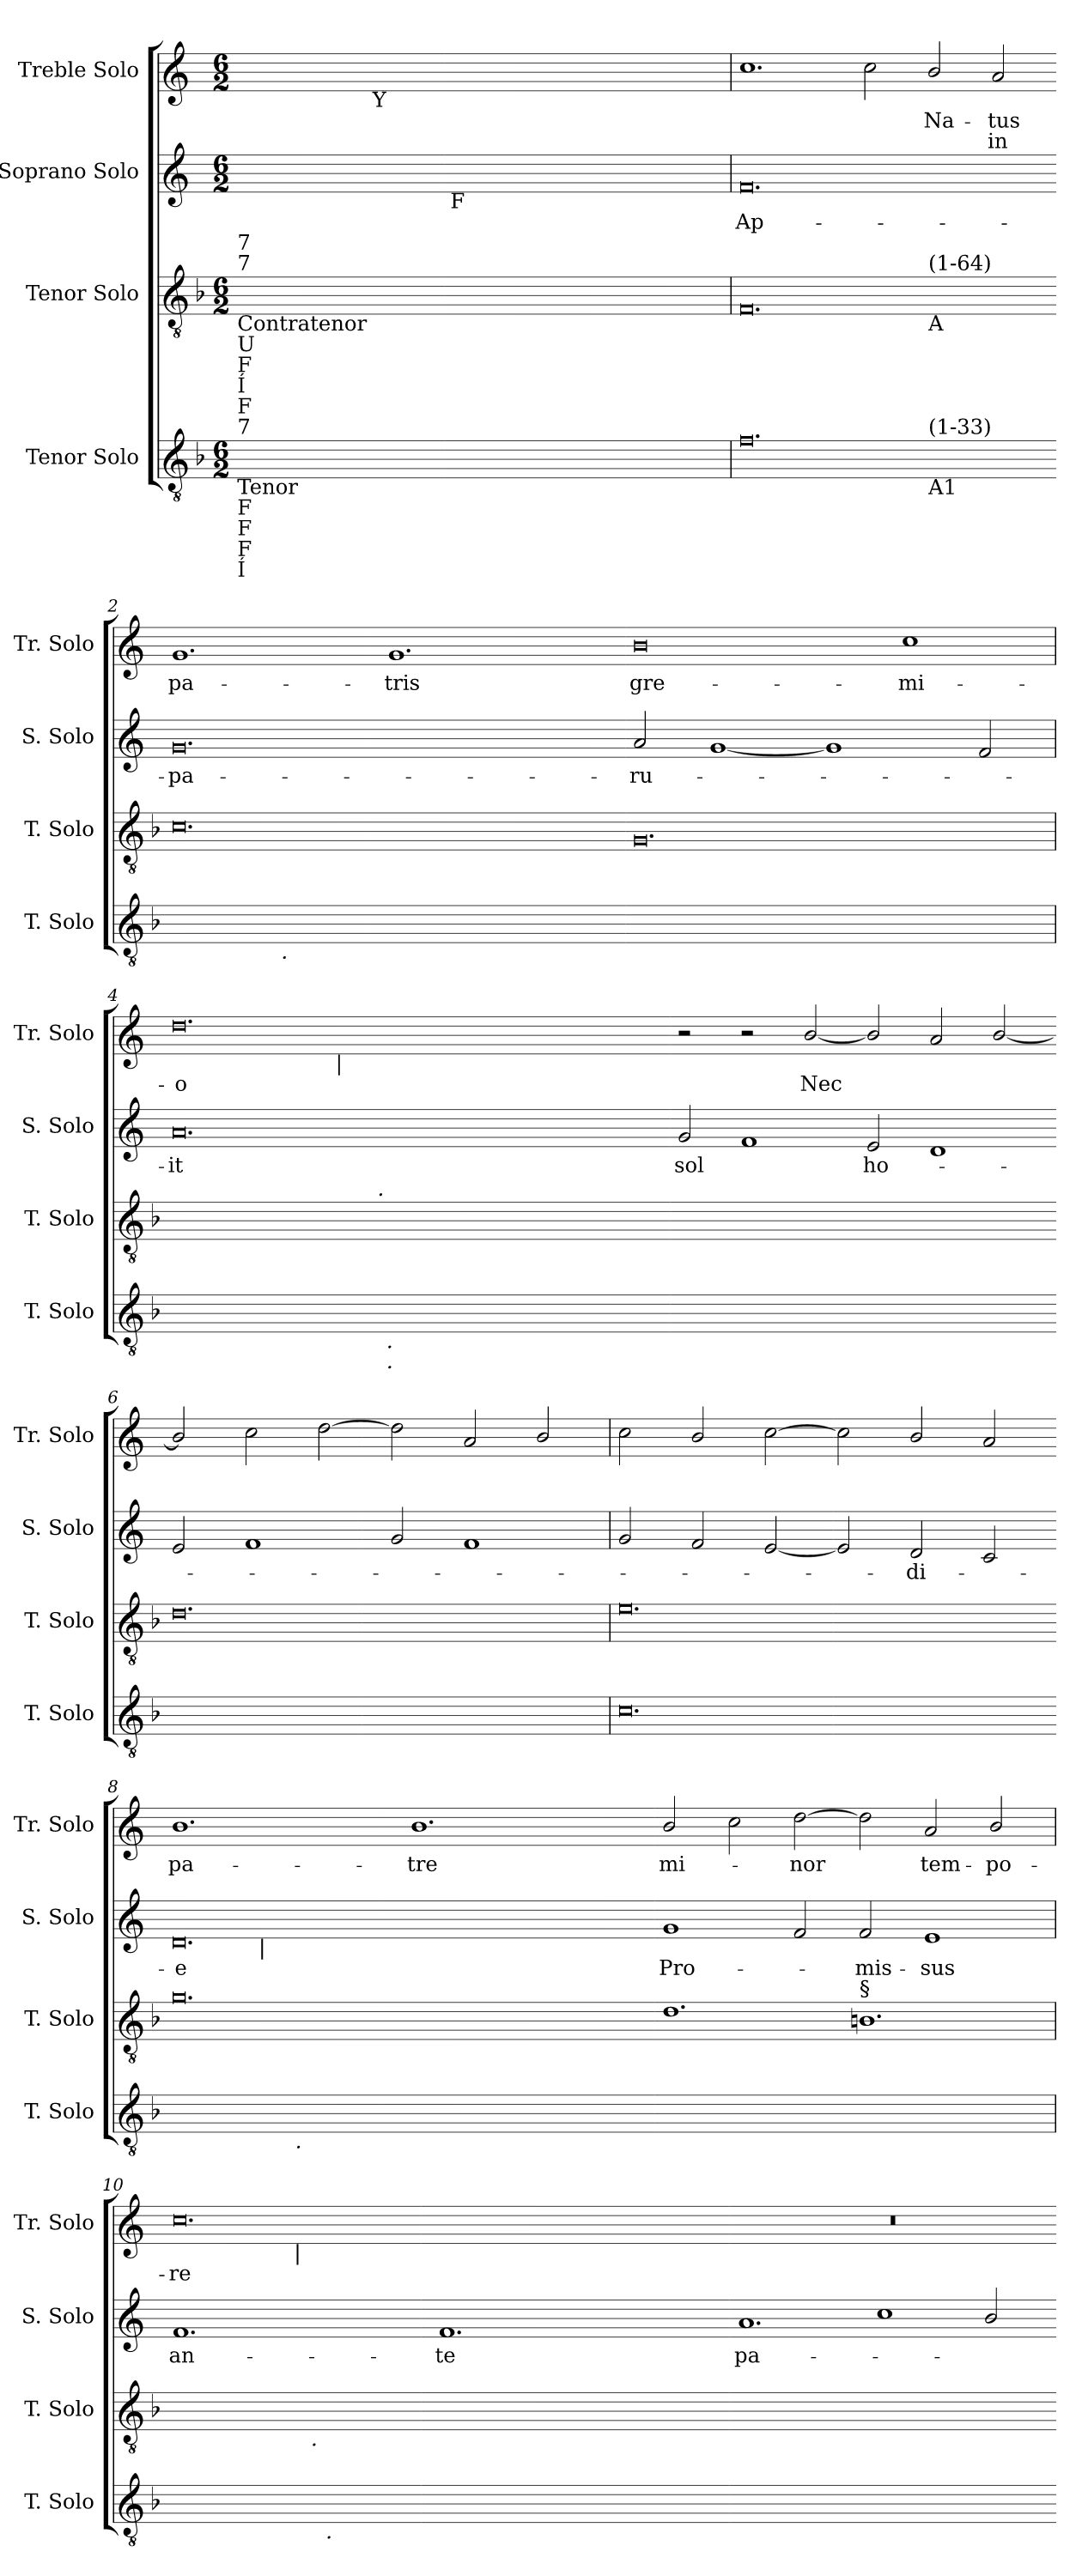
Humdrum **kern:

**kern	**kern	**kern	**text	**kern	**text	**text
*part4	*part3	*part2	*part2	*part1	*part1	*part1
*staff4	*staff3	*staff2	*staff2	*staff1	*staff1	*staff1
*I"Tenor Solo	*I"Tenor Solo	*I"Soprano Solo	*	*I"Treble Solo	*	*
*I'T. Solo	*I'T. Solo	*I'S. Solo	*	*I'Tr. Solo	*	*
!!LO:PB:g=z
*clefGv2	*clefGv2	*clefG2	*	*clefG2	*	*
*ITrd7c12	*ITrd7c12	*	*	*	*	*
*k[b-]	*k[b-]	*k[]	*	*k[]	*	*
*F:	*F:	*C:	*	*C:	*	*
*M6/2	*M6/2	*M6/2	*	*M6/2	*	*
=1	=1	=1	=1	=1	=1	=1
!	!	!	!	!LO:TX:b:t=F	!	!
!	!	!	!	!LO:TX:b:t=Y	!	!
!	!	!	!	!LO:TX:b:t=Y	!	!
!	!	!LO:TX:b:t=F	!	!	!	!
!	!	!LO:TX:b:t=F	!	!	!	!
!	!	!LO:TX:b:t=b	!	!	!	!
!	!	!LO:TX:b:t=Y	!	!	!	!
!	!LO:TX:b:t=Contratenor	!	!	!	!	!
!	!LO:TX:b:t=U	!	!	!	!	!
!	!LO:TX:a:t=7	!	!	!	!	!
!	!LO:TX:a:t=7	!	!	!	!	!
!	!LO:TX:b:t=F	!	!	!	!	!
!	!LO:TX:b:t=Í	!	!	!	!	!
!LO:TX:b:t=Tenor	!	!	!	!	!	!
!LO:TX:b:t=F	!	!	!	!	!	!
!LO:TX:a:t=7	!	!	!	!	!	!
!LO:TX:a:t=F	!	!	!	!	!	!
!LO:TX:b:t=F	!	!	!	!	!	!
!LO:TX:b:t=F	!	!	!	!	!	!
!LO:TX:b:t=Í	!	!	!	!	!	!
!LO:N:vis=1	!LO:N:vis=1	!LO:N:vis=1	!	!LO:N:vis=1	!	!
*	*	*^	*	*^	*	*
0.ryy	0.ryy	0.ryy	1ryy	.	0.ryy	2ryy	.	.
.	.	.	.	.	.	4ryy	.	.
.	.	.	.	.	.	16ryy	.	.
.	.	.	.	.	.	64..ryy	.	.
!	!	!	!	!	!	!LO:TX:b:t=Y	!	!
.	.	.	.	.	.	1ryy	.	.
.	.	.	8ryy	.	.	.	.	.
.	.	.	32ryy	.	.	.	.	.
.	.	.	128ryy	.	.	.	.	.
.	.	.	512ryy	.	.	.	.	.
!	!	!	!LO:TX:b:t=F	!	!	!	!	!
.	.	.	1ryy	.	.	.	.	.
.	.	.	.	.	.	1ryy	.	.
.	.	.	2ryy	.	.	.	.	.
.	.	.	4ryy	.	.	.	.	.
.	.	.	.	.	.	8ryy	.	.
.	.	.	16ryy	.	.	.	.	.
.	.	.	.	.	.	32ryy	.	.
.	.	.	64ryy	.	.	.	.	.
.	.	.	256.ryy	.	.	.	.	.
.	.	.	.	.	.	256ryy	.	.
*	*	*v	*v	*	*	*	*	*
*	*	*	*	*v	*v	*	*
=1	=1	=1	=1	=1	=1	=1
*	*	*^	*	*^	*	*
!	!	!	!	!	!LO:TX:b:t=[ ]	!	!	!
!	!	!	!	!	!LO:TX:b:t=Ë	!	!	!
!	!	!LO:TX:b:t=[ ]	!	!	!	!	!	!
!	!	!LO:TX:b:t=Ë	!	!	!	!	!	!
!	!LO:TX:b:t=[ ]	!	!	!	!	!	!	!
!	!LO:TX:b:t=Ë	!	!	!	!	!	!	!
!LO:TX:b:t=[ ]	!	!	!	!	!	!	!	!
!LO:TX:b:t=Ë	!	!	!	!	!	!	!	!
!	!	!	!	!LO:LY:b:color=#000000	!	!	!	!
*	*	*v	*v	*	*	*	*	*
*^	*^	*	*	*v	*v	*	*
0.Fi	0ryy	0.FFi	0ryy	0.fi	Ap-	1.cci	.	.
.	.	.	.	.	.	2cci\	.	.
!	!	!	!LO:TX:b:t=A	!	!	!	!	!
!	!	!	!LO:TX:t=(1-64)	!	!	!	!	!
!	!LO:TX:b:t=A1	!	!	!	!	!	!	!
!	!LO:TX:t=(1-33)	!	!	!	!	!	!	!
!	!	!	!	!	!	!	!LO:LY:b:color=#000000	!
.	1ryy	.	1ryy	.	.	2bi/	Na-	.
!	!	!	!	!	!	!	!LO:LY:b:color=#000000	!LO:LY:b:color=#000000
.	.	.	.	.	.	2ai/	-tus	in
*	*	*v	*v	*	*	*	*	*
=2-	=2-	=2-	=2-	=2-	=2-	=2-	=2-
*	*	*^	*	*	*	*	*
!	!	!	!	!	!LO:LY:b:color=#000000	!	!	!
*	*	*v	*v	*	*	*	*	*
*	*	*^	*	*	*	*	*
!	!	!	!	!	!	!	!LO:LY:b:color=#000000	!
*	*	*v	*v	*	*	*	*	*
[>0.Eiyy	2ryy	0.Ci	0.gi	-pa-	1.gi	pa-	.
.	16...ryy	.	.	.	.	.	.
!	!LO:TX:b:i:t=.	!	!	!	!	!	!
.	1ryy	.	.	.	.	.	.
!	!	!	!	!	!	!LO:LY:b:color=#000000	!
.	.	.	.	.	1.gi	-tris	.
.	1ryy	.	.	.	.	.	.
.	4ryy	.	.	.	.	.	.
.	8ryy	.	.	.	.	.	.
.	128ryy	.	.	.	.	.	.
*v	*v	*	*	*	*	*	*
=3-	=3-	=3-	=3-	=3-	=3-	=3-
*^	*	*	*	*	*	*
!	!	!	!	!LO:LY:b:color=#000000	!	!	!
*v	*v	*	*	*	*	*	*
*^	*	*	*	*	*	*
!	!	!	!	!	!	!LO:LY:b:color=#000000	!
*v	*v	*	*	*	*	*	*
0.Eiyy]	0.GGi	2ai/	-ru-	0bi	gre-	.
.	.	[<1gi	.	.	.	.
.	.	1gi]	.	.	.	.
!	!	!	!	!	!LO:LY:b:color=#000000	!
.	.	.	.	1cci	-mi-	.
.	.	2fi/	.	.	.	.
=4	=4	=4	=4	=4	=4	=4
!	!	!	!LO:LY:b:color=#000000	!	!	!
!	!	!	!	!	!LO:LY:b:color=#000000	!
*^	*^	*	*	*^	*	*
[>0.Diyy	1ryy	[>0.Fiyy	1ryy	0.ai	-it	0.ddi	2ryy	-o	.
.	.	.	.	.	.	.	4ryy	.	.
.	.	.	.	.	.	.	8ryy	.	.
.	.	.	.	.	.	.	16ryy	.	.
.	.	.	.	.	.	.	64ryy	.	.
.	.	.	.	.	.	.	128ryy	.	.
.	.	.	.	.	.	.	1024ryy	.	.
!	!	!	!	!	!	!	!LO:TX:b:i:t=|	!	!
.	.	.	.	.	.	.	1ryy	.	.
.	16ryy	.	16ryy	.	.	.	.	.	.
.	32ryy	.	64..ryy	.	.	.	.	.	.
!	!	!	!LO:TX:a:i:t=.	!	!	!	!	!	!
.	.	.	1ryy	.	.	.	.	.	.
.	128ryy	.	.	.	.	.	.	.	.
.	1024ryy	.	.	.	.	.	.	.	.
!	!LO:TX:b:i:t=.	!	!	!	!	!	!	!	!
!	!LO:TX:b:i:t=.	!	!	!	!	!	!	!	!
.	1ryy	.	.	.	.	.	.	.	.
.	.	.	.	.	.	.	1ryy	.	.
.	.	.	2ryy	.	.	.	.	.	.
.	2ryy	.	.	.	.	.	.	.	.
.	.	.	4ryy	.	.	.	.	.	.
.	4ryy	.	.	.	.	.	.	.	.
.	.	.	8ryy	.	.	.	.	.	.
.	8ryy	.	.	.	.	.	.	.	.
.	.	.	.	.	.	.	32ryy	.	.
.	.	.	32ryy	.	.	.	.	.	.
.	64ryy	.	.	.	.	.	.	.	.
.	256..ryy	.	.	.	.	.	256..ryy	.	.
.	.	.	256ryy	.	.	.	.	.	.
*v	*v	*	*	*	*	*v	*v	*	*
*	*v	*v	*	*	*	*	*
=5-	=5-	=5-	=5-	=5-	=5-	=5-
*^	*^	*	*	*^	*	*
!	!	!	!	!	!LO:LY:b:color=#000000	!	!	!	!
*v	*v	*	*	*	*	*v	*v	*	*
*	*v	*v	*	*	*	*	*
0.Diyy_>	0.Fiyy]	2gi/	sol	2r	.	.
.	.	1fi	.	2r	.	.
!	!	!	!	!	!LO:LY:b:color=#000000	!
.	.	.	.	[<2bi/	Nec	.
!	!	!	!LO:LY:b:color=#000000	!	!	!
.	.	2ei/	ho-	2bi/]	.	.
.	.	1di	.	2ai/	.	.
.	.	.	.	[<2bi/	.	.
=6-	=6-	=6-	=6-	=6-	=6-	=6-
0.Diyy]	0.Di	2ei/	.	2bi/]	.	.
.	.	1fi	.	2cci\	.	.
.	.	.	.	[>2ddi\	.	.
.	.	2gi/	.	2ddi\]	.	.
.	.	1fi	.	2ai/	.	.
.	.	.	.	2bi/	.	.
!!LO:LB:g=z
=7	=7	=7	=7	=7	=7	=7
0.Ci	0.Ei	2gi/	.	2cci\	.	.
.	.	2fi/	.	2bi/	.	.
.	.	[<2ei/	.	[>2cci\	.	.
.	.	2ei/]	.	2cci\]	.	.
!	!	!	!LO:LY:b:color=#000000	!	!	!
.	.	2di/	-di-	2bi/	.	.
.	.	2ci/	.	2ai/	.	.
=8-	=8-	=8-	=8-	=8-	=8-	=8-
!	!	!	!LO:LY:b:color=#000000	!	!	!
!	!	!	!	!	!LO:LY:b:color=#000000	!
*^	*	*^	*	*	*	*
[<0.GGiyy	2ryy	0.Gi	0.di	4ryy	-e	1.bi	pa-	.
.	.	.	.	8ryy	.	.	.	.
.	.	.	.	64ryy	.	.	.	.
.	.	.	.	128ryy	.	.	.	.
.	.	.	.	512ryy	.	.	.	.
!	!	!	!	!LO:TX:b:i:t=|	!	!	!	!
.	.	.	.	1ryy	.	.	.	.
.	64...ryy	.	.	.	.	.	.	.
!	!LO:TX:b:i:t=.	!	!	!	!	!	!	!
.	1ryy	.	.	.	.	.	.	.
.	.	.	.	1ryy	.	.	.	.
!	!	!	!	!	!	!	!LO:LY:b:color=#000000	!
.	.	.	.	.	.	1.bi	-tre	.
.	1ryy	.	.	.	.	.	.	.
.	.	.	.	2ryy	.	.	.	.
.	4ryy	.	.	.	.	.	.	.
.	8ryy	.	.	.	.	.	.	.
.	.	.	.	16ryy	.	.	.	.
.	16ryy	.	.	.	.	.	.	.
.	.	.	.	32ryy	.	.	.	.
.	32ryy	.	.	.	.	.	.	.
.	.	.	.	256.ryy	.	.	.	.
.	512ryy	.	.	.	.	.	.	.
*v	*v	*	*v	*v	*	*	*	*
=9-	=9-	=9-	=9-	=9-	=9-	=9-
*^	*	*^	*	*	*	*
!	!	!	!	!	!LO:LY:b:color=#000000	!	!	!
*v	*v	*	*v	*v	*	*	*	*
*^	*	*^	*	*	*	*
!	!	!	!	!	!	!	!LO:LY:b:color=#000000	!
*v	*v	*	*v	*v	*	*	*	*
0.GGiyy]	1.Di	1gi	Pro-	2bi/	mi-	.
.	.	.	.	2cci\	.	.
!	!	!	!	!	!LO:LY:b:color=#000000	!
.	.	2fi/	.	[>2ddi\	-nor	.
!	!LO:TX:a:t=§	!	!	!	!	!
!	!	!	!LO:LY:b:color=#000000	!	!	!
.	1.BBni	2fi/	-mis-	2ddi\]	.	.
!	!	!	!LO:LY:b:color=#000000	!	!	!
!	!	!	!	!	!LO:LY:b:color=#000000	!
.	.	1ei	-sus	2ai/	tem-	.
!	!	!	!	!	!LO:LY:b:color=#000000	!
.	.	.	.	2bi/	-po-	.
=10	=10	=10	=10	=10	=10	=10
!	!	!	!LO:LY:b:color=#000000	!	!	!
!	!	!	!	!	!LO:LY:b:color=#000000	!
*^	*^	*	*	*^	*	*
[<0.FFiyy	2ryy	[>0.Ciyy	2ryy	1.fi	an-	0.cci	4ryy	-re	.
.	.	.	.	.	.	.	8ryy	.	.
.	.	.	.	.	.	.	16ryy	.	.
.	.	.	.	.	.	.	32ryy	.	.
.	.	.	.	.	.	.	128ryy	.	.
.	.	.	.	.	.	.	256ryy	.	.
.	.	.	.	.	.	.	1024ryy	.	.
!	!	!	!	!	!	!	!LO:TX:b:i:t=|	!	!
.	.	.	.	.	.	.	1ryy	.	.
.	32ryy	.	128.ryy	.	.	.	.	.	.
!	!	!	!LO:TX:b:i:t=.	!	!	!	!	!	!
.	.	.	1ryy	.	.	.	.	.	.
.	256ryy	.	.	.	.	.	.	.	.
.	1024ryy	.	.	.	.	.	.	.	.
!	!LO:TX:b:i:t=.	!	!	!	!	!	!	!	!
.	1ryy	.	.	.	.	.	.	.	.
.	.	.	.	.	.	.	1ryy	.	.
!	!	!	!	!	!LO:LY:b:color=#000000	!	!	!	!
.	.	.	.	1.fi	-te	.	.	.	.
.	.	.	1ryy	.	.	.	.	.	.
.	1ryy	.	.	.	.	.	.	.	.
.	.	.	.	.	.	.	2ryy	.	.
.	.	.	4ryy	.	.	.	.	.	.
.	4ryy	.	.	.	.	.	.	.	.
.	.	.	8ryy	.	.	.	.	.	.
.	8ryy	.	.	.	.	.	.	.	.
.	.	.	16ryy	.	.	.	.	.	.
.	16ryy	.	.	.	.	.	.	.	.
.	.	.	32ryy	.	.	.	.	.	.
.	64ryy	.	.	.	.	.	.	.	.
.	.	.	64ryy	.	.	.	.	.	.
.	.	.	.	.	.	.	64ryy	.	.
.	128ryy	.	.	.	.	.	.	.	.
.	.	.	256ryy	.	.	.	.	.	.
.	512.ryy	.	.	.	.	.	512.ryy	.	.
*v	*v	*	*	*	*	*v	*v	*	*
*	*v	*v	*	*	*	*	*
=11-	=11-	=11-	=11-	=11-	=11-	=11-
*^	*^	*	*	*^	*	*
!	!	!	!	!	!LO:LY:b:color=#000000	!LO:N:vis=1	!	!	!
*v	*v	*	*	*	*	*v	*v	*	*
*	*v	*v	*	*	*	*	*
0.FFiyy]	0.Ciyy]	1.ai	pa-	0.r	.	.
.	.	1cci	.	.	.	.
.	.	2bi/	.	.	.	.
=-	=-	=-	=-	=-	=-	=-
*-	*-	*-	*-	*-	*-	*-
